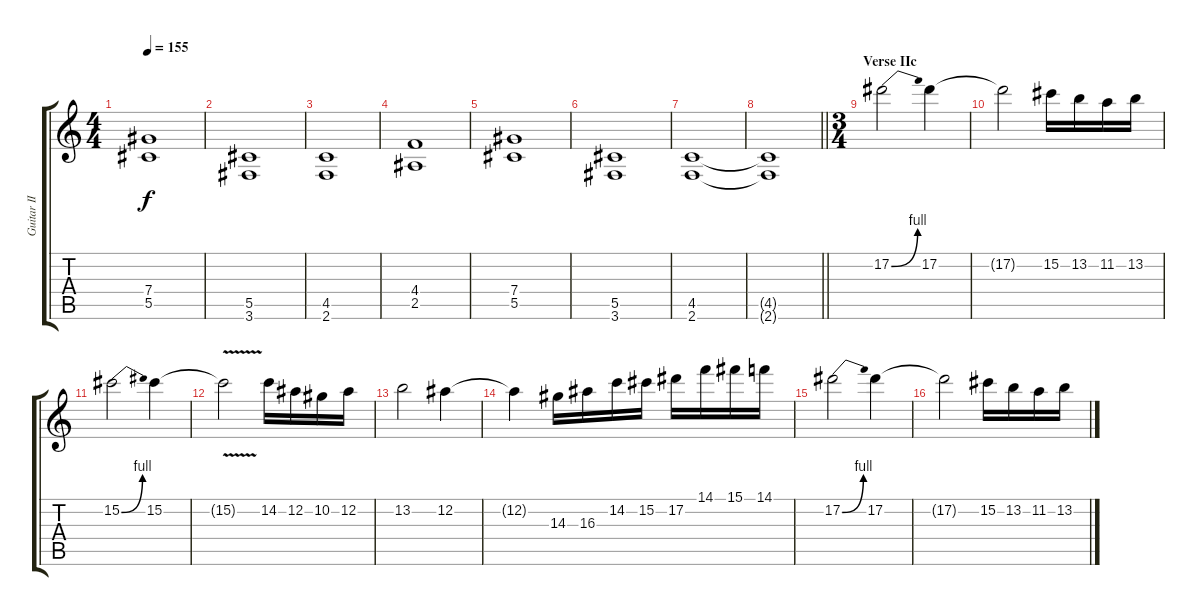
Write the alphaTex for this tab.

\track ("Guitar II" "Guitar II") {instrument distortionguitar}
\staff {score tabs}
\tuning (Eb4 Bb3 Gb3 Db3 Ab2 Eb2) {hide}
\ts (4 4)
\tempo 155
\clef g2
\ks c
(7.4 5.5).1{dy f} |
(5.5 3.6).1 |
(4.5 2.6).1 |
(4.4 2.5).1 |
(7.4 5.5).1 |
(5.5 3.6).1 |
(4.5 2.6).1 |
\barLineRight lightlight
(4.5{t} 2.6{t}).1 |
\ts (3 4)
\section ("" "Verse IIc")
17.2{be (bend 0 0 60 4)}.2{volume 10 balance 16} 17.2.4 |
17.2{t}.2 15.2.16 13.2.16 11.2.16 13.2.16 |
15.2{be (bend 0 0 60 4)}.2 15.2.4 |
15.2{v t}.2 14.2.16 12.2.16 10.2.16 12.2.16 |
13.2.2 12.2.4 |
12.2{t}.4 14.3.16 16.3.16 14.2.16 15.2.16 17.2.16 14.1.16 15.1.16 14.1.16 |
17.2{be (bend 0 0 60 4)}.2 17.2.4 |
17.2{t}.2 15.2.16 13.2.16 11.2.16 13.2.16
